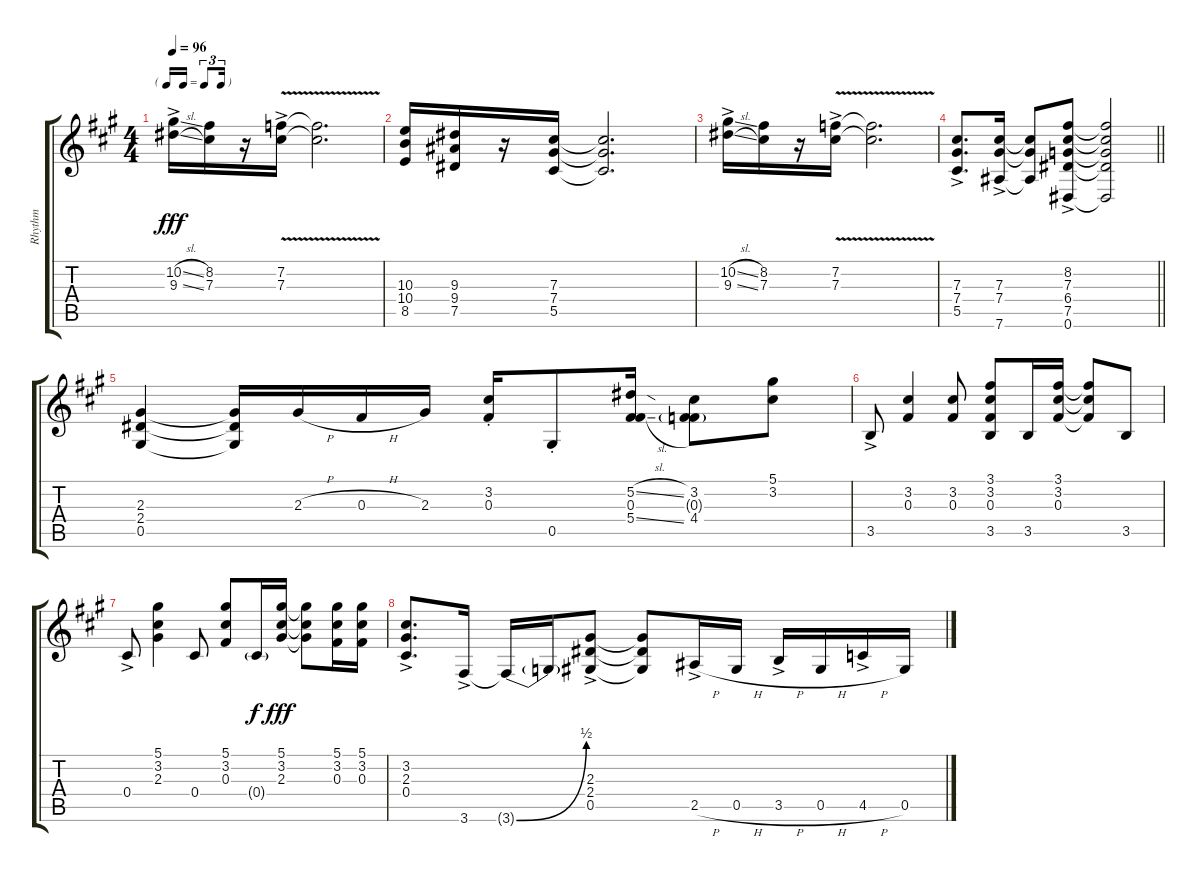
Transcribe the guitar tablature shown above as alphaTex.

\track ("Rhythm" "Rhythm") {instrument overdrivenguitar}
\staff {score tabs}
\tuning (Eb4 Bb3 Gb3 Db3 Ab2 Eb2) {hide}
\ts (4 4)
\tf triplet16th
\tempo 96
\clef g2
\ks a
(10.2{sl ac} 9.3{sl ac}).16{dy fff} (8.2 7.3).16 r.16 (7.2{v ac} 7.3{v ac}).16 (7.2{v t} 7.3{v t}).2{d} |
(10.3 10.4 8.5).16 (9.3 9.4 7.5).16 r.16 (7.3 7.4 5.5).16 (7.3{t} 7.4{t} 5.5{t}).2{d} |
(10.2{sl ac} 9.3{sl ac}).16 (8.2 7.3).16 r.16 (7.2{v ac} 7.3{v ac}).16 (7.2{v t} 7.3{v t}).2{d} |
\barLineRight lightlight
(7.3{ac} 7.4{ac} 5.5{ac}).8{d} (7.3{ac} 7.4{ac} 7.6{ac}).16 (7.3{t} 7.4{t} 7.6{t}).8 (8.2{ac} 7.3{ac} 6.4{ac} 7.5{ac} 0.6{ac}).8 (8.2{t} 7.3{t} 6.4{t} 7.5{t} 0.6{t}).2 |
(2.3 2.4 0.5).4 (2.3{t} 2.4{t} 0.5{t}).16 2.3{h}.16 0.3{h}.16 2.3.16 (3.2{st} 0.3{st}).16 0.5{st}.8 (5.2{sl} 0.3 5.4{sl}).16 (3.2 0.3{g} 4.4).8 (5.1 3.2).8 |
3.5{ac}.8 (3.2 0.3).4 (3.2 0.3).8 (3.1 3.2 0.3 3.5).8 3.5.16 (3.1 3.2 0.3).16 (3.1{t} 3.2{t} 0.3{t}).8 3.5.8 |
0.4{ac}.8 (5.1 3.2 2.3).4 0.4.8 (5.1 3.2 0.3).8 0.4{g}.16{dy f} (5.1 3.2 2.3).16{dy fff} (5.1{t} 3.2{t} 2.3{t}).8 (5.1 3.2 0.3).16 (5.1 3.2 0.3).16 |
(3.2{ac} 2.3{ac} 0.4{ac}).8{d} 3.6{ac}.16 3.6{be (bend 0 0 60 2) t}.16 3.6{t}.16 (2.3{ac} 2.4{ac} 0.5{ac}).8 (2.3{t} 2.4{t} 0.5{t}).8 2.5{h ac}.16 0.5{h}.16 3.5{h ac}.16 0.5{h}.16 4.5{h ac}.16 0.5.16
